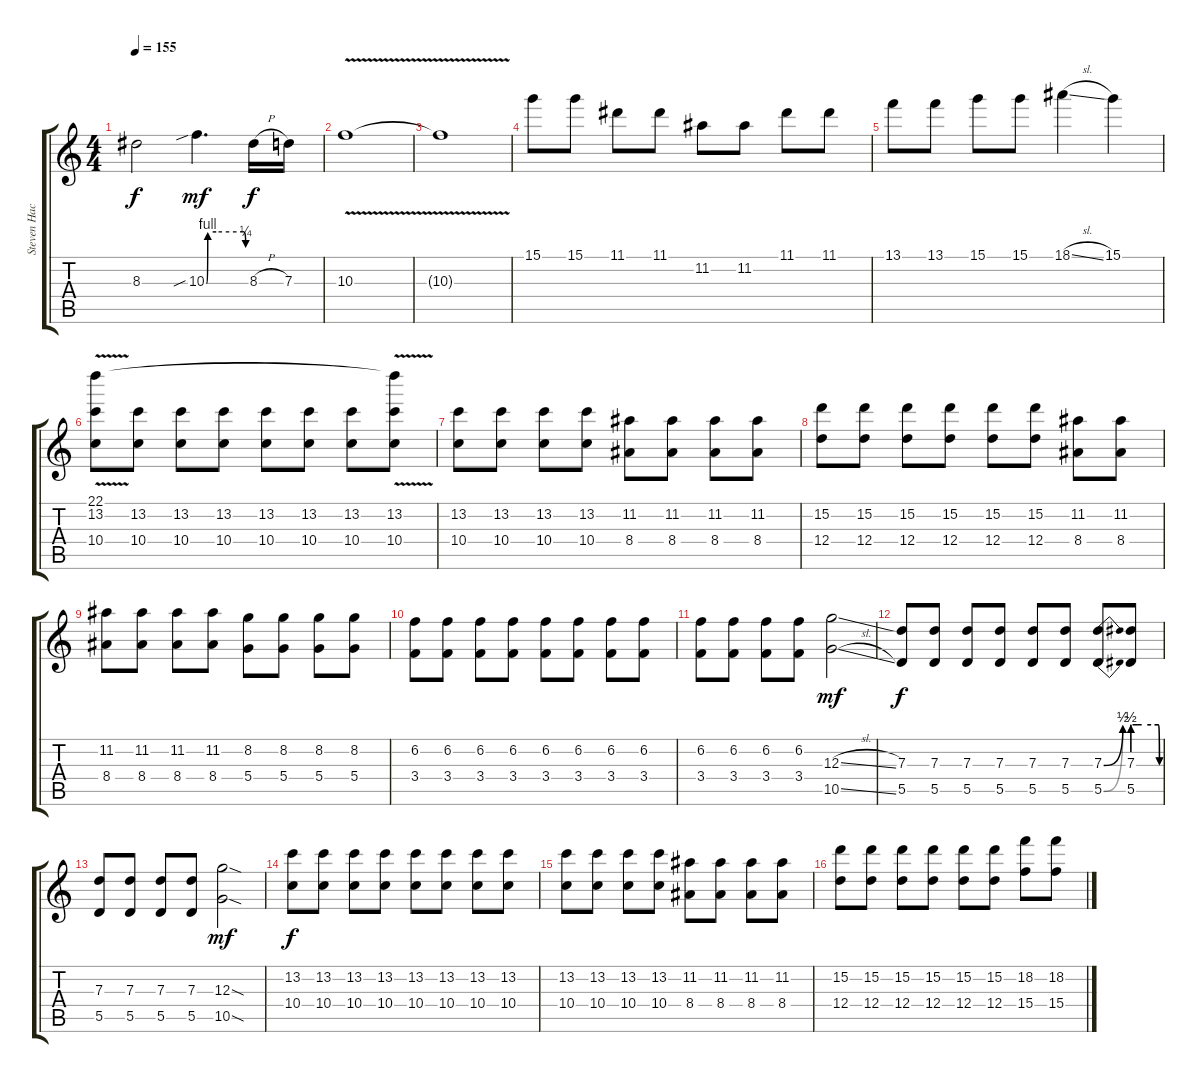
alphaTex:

\track ("Steven Hackney1 1/2" "Steven Hac") {instrument distortionguitar bank 255}
\staff {score tabs}
\tuning (E4 B3 G3 D3 A2 E2) {hide}
\ts (4 4)
\tempo 155
\clef g2
\ks c
8.3{t}.2{dy f} 10.3{be (custom 0 0 2 4 15 4 57 4 60 1) sib}.4{d dy mf} 8.3{h}.16{dy f} 7.3.16 |
10.3{v}.1 |
10.3{t}.1 |
15.1.8 15.1.8 11.1.8 11.1.8 11.2.8 11.2.8 11.1.8 11.1.8 |
13.1.8 13.1.8 15.1.8 15.1.8 18.1{sl}.4 15.1.4 |
(22.1{v} 13.2 10.4).8 (13.2 10.4).8 (13.2 10.4).8 (13.2 10.4).8 (13.2 10.4).8 (13.2 10.4).8 (13.2 10.4).8 (22.1{t} 13.2 10.4).8 |
(13.2 10.4).8 (13.2 10.4).8 (13.2 10.4).8 (13.2 10.4).8 (11.2 8.4).8 (11.2 8.4).8 (11.2 8.4).8 (11.2 8.4).8 |
(15.2 12.4).8 (15.2 12.4).8 (15.2 12.4).8 (15.2 12.4).8 (15.2 12.4).8 (15.2 12.4).8 (11.2 8.4).8 (11.2 8.4).8 |
(11.2 8.4).8 (11.2 8.4).8 (11.2 8.4).8 (11.2 8.4).8 (8.2 5.4).8 (8.2 5.4).8 (8.2 5.4).8 (8.2 5.4).8 |
(6.2 3.4).8 (6.2 3.4).8 (6.2 3.4).8 (6.2 3.4).8 (6.2 3.4).8 (6.2 3.4).8 (6.2 3.4).8 (6.2 3.4).8 |
(6.2 3.4).8 (6.2 3.4).8 (6.2 3.4).8 (6.2 3.4).8 (12.3{sl} 10.5{sl}).2{dy mf} |
(7.3 5.5).8{dy f} (7.3 5.5).8 (7.3 5.5).8 (7.3 5.5).8 (7.3 5.5).8 (7.3 5.5).8 (7.3{be (bend 0 0 60 2)} 5.5{be (bend 0 0 60 2)}).8 (7.3{be (custom 0 2 10 2 20 2 57 2 60 0)} 5.5{be (custom 0 2 10 2 20 2 58 2 60 0)}).8 |
(7.3 5.5).8 (7.3 5.5).8 (7.3 5.5).8 (7.3 5.5).8 (12.3{sod} 10.5{sod}).2{dy mf} |
(13.2 10.4).8{dy f} (13.2 10.4).8 (13.2 10.4).8 (13.2 10.4).8 (13.2 10.4).8 (13.2 10.4).8 (13.2 10.4).8 (13.2 10.4).8 |
(13.2 10.4).8 (13.2 10.4).8 (13.2 10.4).8 (13.2 10.4).8 (11.2 8.4).8 (11.2 8.4).8 (11.2 8.4).8 (11.2 8.4).8 |
(15.2 12.4).8 (15.2 12.4).8 (15.2 12.4).8 (15.2 12.4).8 (15.2 12.4).8 (15.2 12.4).8 (18.2 15.4).8 (18.2 15.4).8
